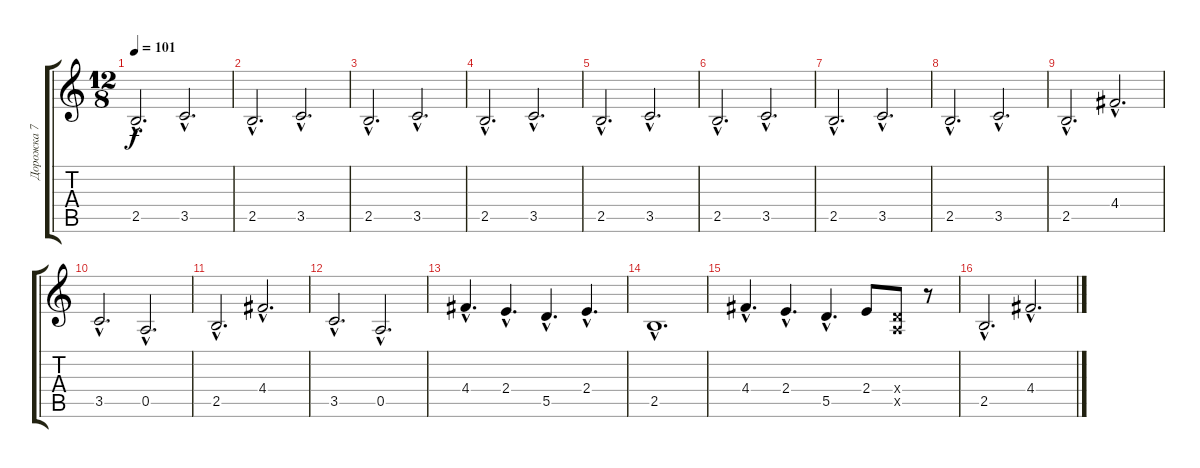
\track ("Дорожка 7" "Дорожка 7") {instrument acousticbass}
\staff {score tabs}
\tuning (E4 B3 G3 D3 A2 E2) {hide}
\ts (12 8)
\tempo 101
\clef g2
\ks c
2.5{hac}.2{d dy f instrument acousticbass} 3.5{hac}.2{d} |
2.5{hac}.2{d} 3.5{hac}.2{d} |
2.5{hac}.2{d} 3.5{hac}.2{d} |
2.5{hac}.2{d} 3.5{hac}.2{d} |
2.5{hac}.2{d} 3.5{hac}.2{d} |
2.5{hac}.2{d} 3.5{hac}.2{d} |
2.5{hac}.2{d} 3.5{hac}.2{d} |
2.5{hac}.2{d} 3.5{hac}.2{d} |
2.5{hac}.2{d} 4.4{hac}.2{d} |
3.5{hac}.2{d} 0.5{hac}.2{d} |
2.5{hac}.2{d} 4.4{hac}.2{d} |
3.5{hac}.2{d} 0.5{hac}.2{d} |
4.4{hac}.4{d} 2.4{hac}.4{d} 5.5{hac}.4{d} 2.4{hac}.4{d} |
2.5{hac}.1{d} |
4.4{hac}.4{d} 2.4{hac}.4{d} 5.5{hac}.4{d} 2.4.8 (0.4{x} 0.5{x}).8 r.8 |
2.5{hac}.2{d} 4.4{hac}.2{d}
